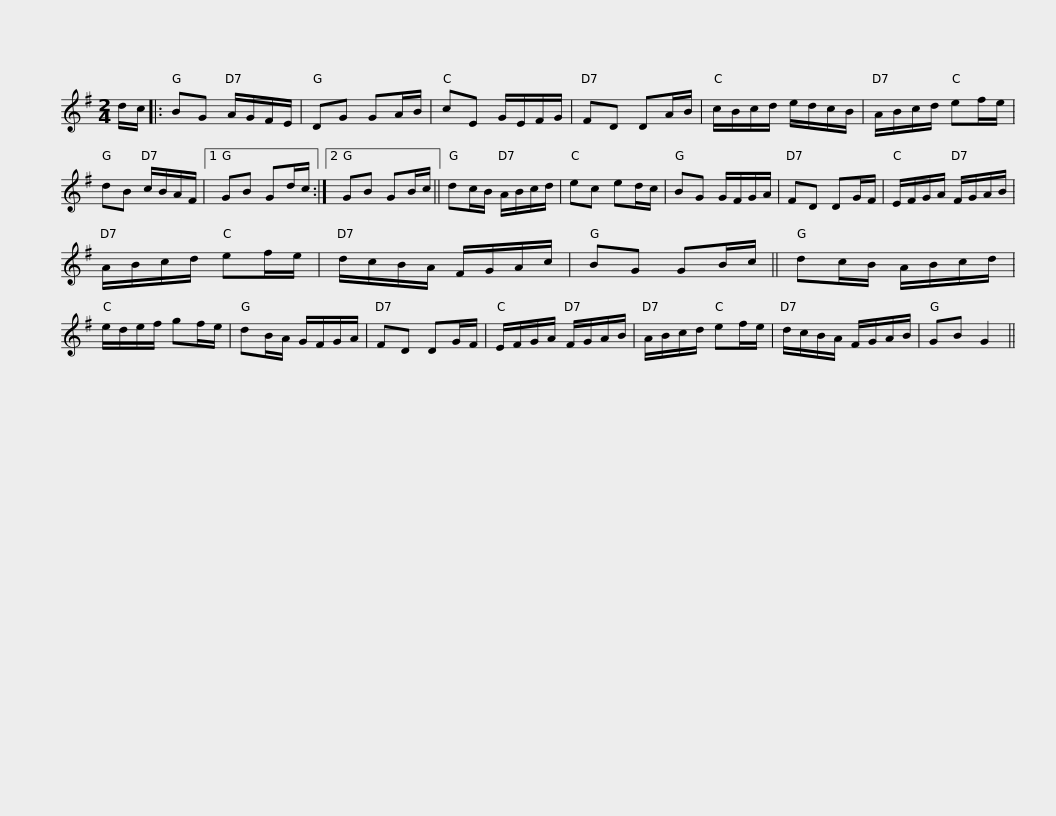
X:1
L:1/8
M:2/4
I:linebreak $
K:G
V:1 treble
V:1
 d/c/ |: BG A/G/F/E/ | DG GA/B/ | cE G/E/F/G/ | FD DA/B/ | %5
 c/B/c/d/ e/d/c/B/ | A/B/c/d/ ef/e/ | dB c/B/A/F/ |1$ GB Gd/c/ :|2 GB GB/c/ || %10
 dc/B/ A/B/c/d/ | ec ed/c/ | BG G/F/G/A/ | FD DG/F/ | E/F/G/A/ F/G/A/B/ |$ %15
 A/B/c/d/ ef/e/ | d/c/B/A/ F/G/A/c/ | BG GB/c/ || dc/B/ A/B/c/d/ | e/d/e/f/ gf/e/ | %20
 dB/A/ G/F/G/A/ | FD DG/F/ |$ E/F/G/A/ F/G/A/B/ | A/B/c/d/ ef/e/ | d/c/B/A/ F/G/A/B/ | %25
 GB G2 || %26
